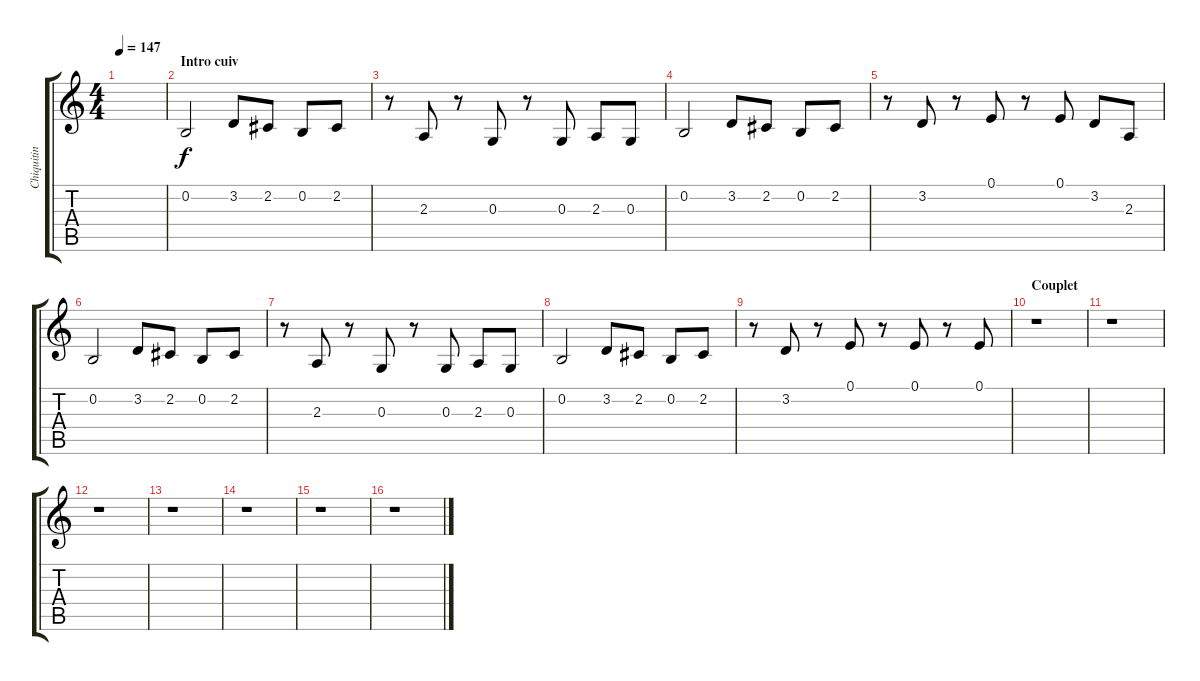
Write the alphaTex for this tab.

\track ("Chiquitin" "Chiquitin") {instrument trumpet}
\staff {score tabs}
\tuning (E4 B3 G3 D3 A2 E2) {hide}
\ts (4 4)
\tempo 147
\clef g2
\ks c
|
\section ("" "Intro cuiv")
0.2.2 3.2.8 2.2.8 0.2.8 2.2.8 |
r.8 2.3.8 r.8 0.3.8 r.8 0.3.8 2.3.8 0.3.8 |
0.2.2 3.2.8 2.2.8 0.2.8 2.2.8 |
r.8 3.2.8 r.8 0.1.8 r.8 0.1.8 3.2.8 2.3.8 |
0.2.2 3.2.8 2.2.8 0.2.8 2.2.8 |
r.8 2.3.8 r.8 0.3.8 r.8 0.3.8 2.3.8 0.3.8 |
0.2.2 3.2.8 2.2.8 0.2.8 2.2.8 |
r.8 3.2.8 r.8 0.1.8 r.8 0.1.8 r.8 0.1.8 |
\section ("" "Couplet")
r.1 |
r.1 |
r.1 |
r.1 |
r.1 |
r.1 |
r.1
